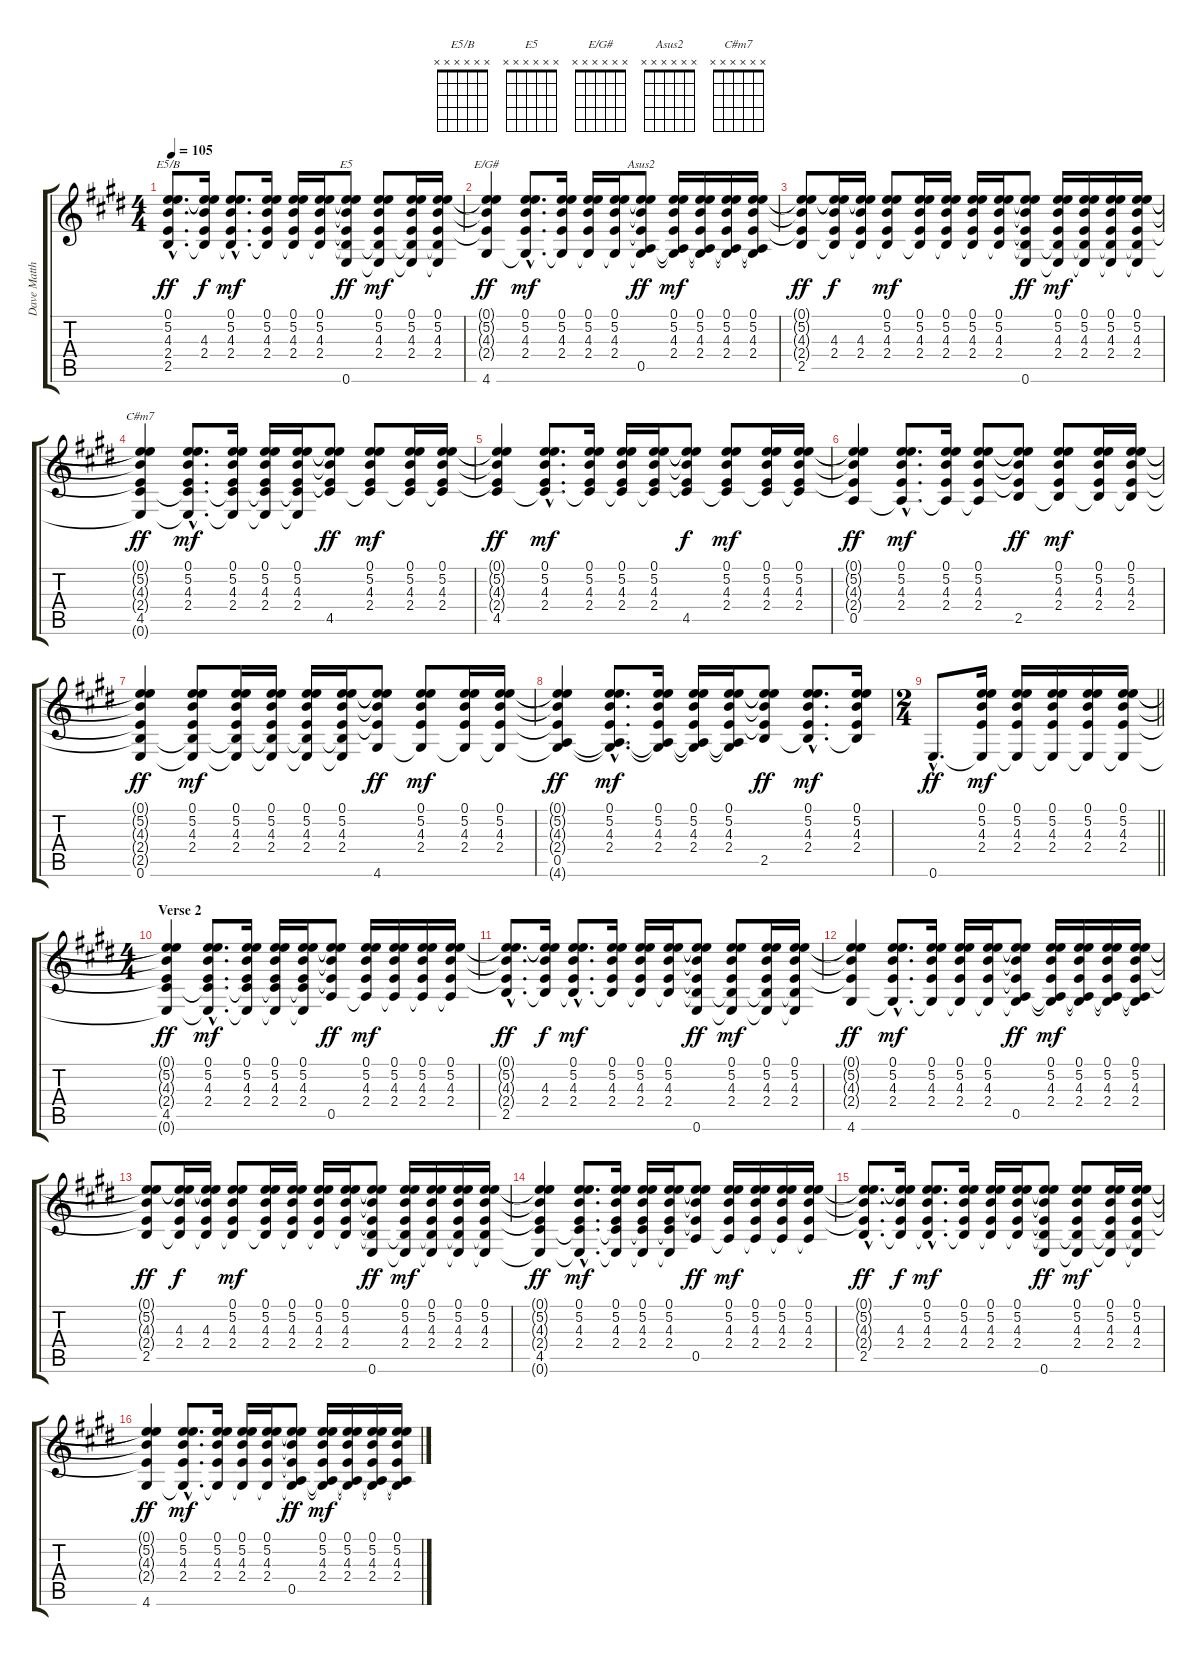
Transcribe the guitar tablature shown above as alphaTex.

\track ("Dave Matthews" "Dave Matth") {instrument acousticguitarsteel}
\staff {score tabs}
\tuning (E4 B3 G3 D3 A2 E2) {hide}
\chord ("E5/B" x x x x x x)
\chord ("E5" x x x x x x)
\chord ("E/G#" x x x x x x)
\chord ("Asus2" x x x x x x)
\chord ("C#m7" x x x x x x)
\ts (4 4)
\tempo 105
\clef g2
\ks c#minor
(0.1{hac t} 5.2{hac t} 4.3{hac t} 2.4{hac t} 2.5{hac}).8{d ch "E5/B" dy ff} (0.1{t} 5.2{t} 4.3 2.4 2.5{t}).16{dy f} (0.1{hac} 5.2{hac} 4.3{hac} 2.4{hac} 2.5{hac t}).8{d dy mf} (0.1 5.2 4.3 2.4 2.5{t}).16 (0.1 5.2 4.3 2.4 2.5{t}).16 (0.1 5.2 4.3 2.4 2.5{t}).16 (0.1{t} 5.2{t} 4.3{t} 2.4{t} 2.5{t} 0.6).8{ch "E5" dy ff} (0.1 5.2 4.3 2.4 2.5{t} 0.6{t}).8{dy mf} (0.1 5.2 4.3 2.4 2.5{t} 0.6{t}).16 (0.1 5.2 4.3 2.4 2.5{t} 0.6{t}).16 |
(0.1{t} 5.2{t} 4.3{t} 2.4{t} 4.6).4{ch "E/G#" dy ff} (0.1{hac} 5.2{hac} 4.3{hac} 2.4{hac} 4.6{hac t}).8{d dy mf} (0.1 5.2 4.3 2.4 4.6{t}).16 (0.1 5.2 4.3 2.4 4.6{t}).16 (0.1 5.2 4.3 2.4 4.6{t}).16 (0.1{t} 5.2{t} 4.3{t} 2.4{t} 0.5 4.6{t}).8{ch "Asus2" dy ff} (0.1 5.2 4.3 2.4 0.5{t} 4.6{t}).16{dy mf} (0.1 5.2 4.3 2.4 0.5{t} 4.6{t}).16 (0.1 5.2 4.3 2.4 0.5{t} 4.6{t}).16 (0.1 5.2 4.3 2.4 0.5{t} 4.6{t}).16 |
(0.1{t} 5.2{t} 4.3{t} 2.4{t} 2.5).8{dy ff} (0.1{t} 5.2{t} 4.3 2.4 2.5{t}).16{dy f} (0.1{t} 5.2{t} 4.3 2.4 2.5{t}).16 (0.1 5.2 4.3 2.4 2.5{t}).8{dy mf} (0.1 5.2 4.3 2.4 2.5{t}).16 (0.1 5.2 4.3 2.4 2.5{t}).16 (0.1 5.2 4.3 2.4 2.5{t}).16 (0.1 5.2 4.3 2.4 2.5{t}).16 (0.1{t} 5.2{t} 4.3{t} 2.4{t} 2.5{t} 0.6).8{dy ff} (0.1 5.2 4.3 2.4 2.5{t} 0.6{t}).16{dy mf} (0.1 5.2 4.3 2.4 2.5{t} 0.6{t}).16 (0.1 5.2 4.3 2.4 2.5{t} 0.6{t}).16 (0.1 5.2 4.3 2.4 2.5{t} 0.6{t}).16 |
(0.1{t} 5.2{t} 4.3{t} 2.4{t} 4.5 0.6{t}).4{ch "C#m7" dy ff} (0.1{hac} 5.2{hac} 4.3{hac} 2.4{hac} 4.5{hac t} 0.6{hac t}).8{d dy mf} (0.1 5.2 4.3 2.4 4.5{t} 0.6{t}).16 (0.1 5.2 4.3 2.4 4.5{t} 0.6{t}).16 (0.1 5.2 4.3 2.4 4.5{t} 0.6{t}).16 (0.1{t} 5.2{t} 4.3{t} 2.4{t} 4.5).8{dy ff} (0.1 5.2 4.3 2.4 4.5{t}).8{dy mf} (0.1 5.2 4.3 2.4 4.5{t}).16 (0.1 5.2 4.3 2.4 4.5{t}).16 |
(0.1{t} 5.2{t} 4.3{t} 2.4{t} 4.5).4{dy ff} (0.1{hac} 5.2{hac} 4.3{hac} 2.4{hac} 4.5{hac t}).8{d dy mf} (0.1 5.2 4.3 2.4 4.5{t}).16 (0.1 5.2 4.3 2.4 4.5{t}).16 (0.1 5.2 4.3 2.4 4.5{t}).16 (0.1{t} 5.2{t} 4.3{t} 2.4{t} 4.5).8{dy f} (0.1 5.2 4.3 2.4 4.5{t}).8{dy mf} (0.1 5.2 4.3 2.4 4.5{t}).16 (0.1 5.2 4.3 2.4 4.5{t}).16 |
(0.1{t} 5.2{t} 4.3{t} 2.4{t} 0.5).4{dy ff} (0.1{hac} 5.2{hac} 4.3{hac} 2.4{hac} 0.5{hac t}).8{d dy mf} (0.1 5.2 4.3 2.4 0.5{t}).16 (0.1 5.2 4.3 2.4 0.5{t}).8 (0.1{t} 5.2{t} 4.3{t} 2.4{t} 2.5).8{dy ff} (0.1 5.2 4.3 2.4 2.5{t}).8{dy mf} (0.1 5.2 4.3 2.4 2.5{t}).16 (0.1 5.2 4.3 2.4 2.5{t}).16 |
(0.1{t} 5.2{t} 4.3{t} 2.4{t} 2.5{t} 0.6).4{dy ff} (0.1 5.2 4.3 2.4 2.5{t} 0.6{t}).8{dy mf} (0.1 5.2 4.3 2.4 2.5{t} 0.6{t}).16 (0.1 5.2 4.3 2.4 2.5{t} 0.6{t}).16 (0.1 5.2 4.3 2.4 2.5{t} 0.6{t}).16 (0.1 5.2 4.3 2.4 2.5{t} 0.6{t}).16 (0.1{t} 5.2{t} 4.3{t} 2.4{t} 4.6).8{dy ff} (0.1 5.2 4.3 2.4 4.6{t}).8{dy mf} (0.1 5.2 4.3 2.4 4.6{t}).16 (0.1 5.2 4.3 2.4 4.6{t}).16 |
(0.1{t} 5.2{t} 4.3{t} 2.4{t} 0.5 4.6{t}).4{dy ff} (0.1{hac} 5.2{hac} 4.3{hac} 2.4{hac} 0.5{hac t} 4.6{hac t}).8{d dy mf} (0.1 5.2 4.3 2.4 0.5{t} 4.6{t}).16 (0.1 5.2 4.3 2.4 0.5{t} 4.6{t}).16 (0.1 5.2 4.3 2.4 0.5{t} 4.6{t}).16 (0.1{t} 5.2{t} 4.3{t} 2.4{t} 2.5).8{dy ff} (0.1{hac} 5.2{hac} 4.3{hac} 2.4{hac} 2.5{hac t}).8{d dy mf} (0.1 5.2 4.3 2.4 2.5{t}).16 |
\ts (2 4)
\barLineRight lightlight
0.6{hac}.8{d dy ff} (0.1 5.2 4.3 2.4 0.6{t}).16{dy mf} (0.1 5.2 4.3 2.4 0.6{t}).16 (0.1 5.2 4.3 2.4 0.6{t}).16 (0.1 5.2 4.3 2.4 0.6{t}).16 (0.1 5.2 4.3 2.4 0.6{t}).16 |
\ts (4 4)
\section ("" "Verse 2")
(0.1{t} 5.2{t} 4.3{t} 2.4{t} 4.5 0.6{t}).4{dy ff} (0.1{hac} 5.2{hac} 4.3{hac} 2.4{hac} 4.5{hac t} 0.6{hac t}).8{d dy mf} (0.1 5.2 4.3 2.4 4.5{t} 0.6{t}).16 (0.1 5.2 4.3 2.4 4.5{t} 0.6{t}).16 (0.1 5.2 4.3 2.4 4.5{t} 0.6{t}).16 (0.1{t} 5.2{t} 4.3{t} 2.4{t} 0.5).8{dy ff} (0.1 5.2 4.3 2.4 0.5{t}).16{dy mf} (0.1 5.2 4.3 2.4 0.5{t}).16 (0.1 5.2 4.3 2.4 0.5{t}).16 (0.1 5.2 4.3 2.4 0.5{t}).16 |
(0.1{hac t} 5.2{hac t} 4.3{hac t} 2.4{hac t} 2.5{hac}).8{d dy ff} (0.1{t} 5.2{t} 4.3 2.4 2.5{t}).16{dy f} (0.1{hac} 5.2{hac} 4.3{hac} 2.4{hac} 2.5{hac t}).8{d dy mf} (0.1 5.2 4.3 2.4 2.5{t}).16 (0.1 5.2 4.3 2.4 2.5{t}).16 (0.1 5.2 4.3 2.4 2.5{t}).16 (0.1{t} 5.2{t} 4.3{t} 2.4{t} 2.5{t} 0.6).8{dy ff} (0.1 5.2 4.3 2.4 2.5{t} 0.6{t}).8{dy mf} (0.1 5.2 4.3 2.4 2.5{t} 0.6{t}).16 (0.1 5.2 4.3 2.4 2.5{t} 0.6{t}).16 |
(0.1{t} 5.2{t} 4.3{t} 2.4{t} 4.6).4{dy ff} (0.1{hac} 5.2{hac} 4.3{hac} 2.4{hac} 4.6{hac t}).8{d dy mf} (0.1 5.2 4.3 2.4 4.6{t}).16 (0.1 5.2 4.3 2.4 4.6{t}).16 (0.1 5.2 4.3 2.4 4.6{t}).16 (0.1{t} 5.2{t} 4.3{t} 2.4{t} 0.5 4.6{t}).8{dy ff} (0.1 5.2 4.3 2.4 0.5{t} 4.6{t}).16{dy mf} (0.1 5.2 4.3 2.4 0.5{t} 4.6{t}).16 (0.1 5.2 4.3 2.4 0.5{t} 4.6{t}).16 (0.1 5.2 4.3 2.4 0.5{t} 4.6{t}).16 |
(0.1{t} 5.2{t} 4.3{t} 2.4{t} 2.5).8{dy ff} (0.1{t} 5.2{t} 4.3 2.4 2.5{t}).16{dy f} (0.1{t} 5.2{t} 4.3 2.4 2.5{t}).16 (0.1 5.2 4.3 2.4 2.5{t}).8{dy mf} (0.1 5.2 4.3 2.4 2.5{t}).16 (0.1 5.2 4.3 2.4 2.5{t}).16 (0.1 5.2 4.3 2.4 2.5{t}).16 (0.1 5.2 4.3 2.4 2.5{t}).16 (0.1{t} 5.2{t} 4.3{t} 2.4{t} 2.5{t} 0.6).8{dy ff} (0.1 5.2 4.3 2.4 2.5{t} 0.6{t}).16{dy mf} (0.1 5.2 4.3 2.4 2.5{t} 0.6{t}).16 (0.1 5.2 4.3 2.4 2.5{t} 0.6{t}).16 (0.1 5.2 4.3 2.4 2.5{t} 0.6{t}).16 |
(0.1{t} 5.2{t} 4.3{t} 2.4{t} 4.5 0.6{t}).4{dy ff} (0.1{hac} 5.2{hac} 4.3{hac} 2.4{hac} 4.5{hac t} 0.6{hac t}).8{d dy mf} (0.1 5.2 4.3 2.4 4.5{t} 0.6{t}).16 (0.1 5.2 4.3 2.4 4.5{t} 0.6{t}).16 (0.1 5.2 4.3 2.4 4.5{t} 0.6{t}).16 (0.1{t} 5.2{t} 4.3{t} 2.4{t} 0.5).8{dy ff} (0.1 5.2 4.3 2.4 0.5{t}).16{dy mf} (0.1 5.2 4.3 2.4 0.5{t}).16 (0.1 5.2 4.3 2.4 0.5{t}).16 (0.1 5.2 4.3 2.4 0.5{t}).16 |
(0.1{hac t} 5.2{hac t} 4.3{hac t} 2.4{hac t} 2.5{hac}).8{d dy ff} (0.1{t} 5.2{t} 4.3 2.4 2.5{t}).16{dy f} (0.1{hac} 5.2{hac} 4.3{hac} 2.4{hac} 2.5{hac t}).8{d dy mf} (0.1 5.2 4.3 2.4 2.5{t}).16 (0.1 5.2 4.3 2.4 2.5{t}).16 (0.1 5.2 4.3 2.4 2.5{t}).16 (0.1{t} 5.2{t} 4.3{t} 2.4{t} 2.5{t} 0.6).8{dy ff} (0.1 5.2 4.3 2.4 2.5{t} 0.6{t}).8{dy mf} (0.1 5.2 4.3 2.4 2.5{t} 0.6{t}).16 (0.1 5.2 4.3 2.4 2.5{t} 0.6{t}).16 |
(0.1{t} 5.2{t} 4.3{t} 2.4{t} 4.6).4{dy ff} (0.1{hac} 5.2{hac} 4.3{hac} 2.4{hac} 4.6{hac t}).8{d dy mf} (0.1 5.2 4.3 2.4 4.6{t}).16 (0.1 5.2 4.3 2.4 4.6{t}).16 (0.1 5.2 4.3 2.4 4.6{t}).16 (0.1{t} 5.2{t} 4.3{t} 2.4{t} 0.5 4.6{t}).8{dy ff} (0.1 5.2 4.3 2.4 0.5{t} 4.6{t}).16{dy mf} (0.1 5.2 4.3 2.4 0.5{t} 4.6{t}).16 (0.1 5.2 4.3 2.4 0.5{t} 4.6{t}).16 (0.1 5.2 4.3 2.4 0.5{t} 4.6{t}).16
